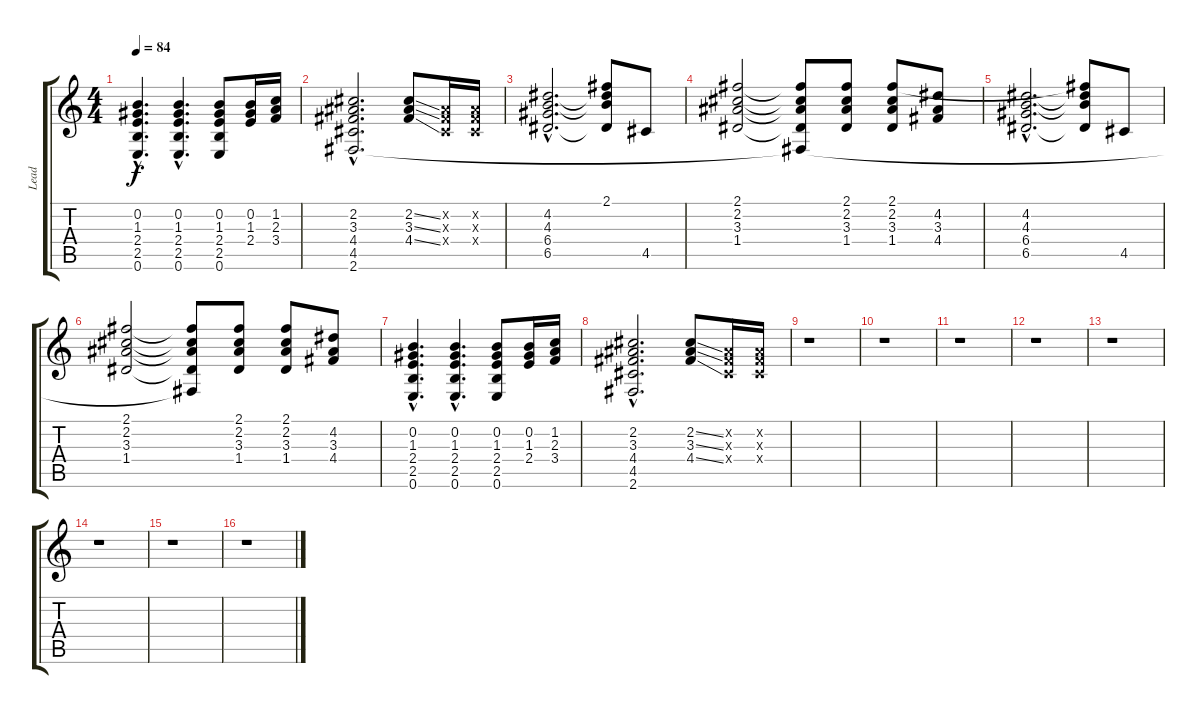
\track ("Lead" "Lead") {instrument distortionguitar}
\staff {score tabs}
\tuning (E4 B3 G3 D3 A2 E2) {hide}
\ts (4 4)
\tempo 84
\clef g2
\ks c
(0.2{hac} 1.3{hac} 2.4{hac} 2.5{hac} 0.6{hac}).4{d dy f} (0.2{hac} 1.3{hac} 2.4{hac} 2.5{hac} 0.6{hac}).4{d} (0.2 1.3 2.4 2.5 0.6).8 (0.2 1.3 2.4).16 (1.2 2.3 3.4).16 |
(2.2{hac} 3.3{hac} 4.4{hac} 4.5{hac} 2.6{hac}).2{d} (2.2{ss} 3.3{ss} 4.4{ss}).8 (-1.2{x} -1.3{x} -1.4{x}).16 (-1.2{x} -1.3{x} -1.4{x}).16 |
(4.2{hac} 4.3{hac} 6.4{hac} 6.5{hac}).2{d} (2.1{t} 4.2{t} 4.3{t} 6.5{t}).8 4.5.8 |
(2.1 2.2 3.3 1.4).2 (2.1{t} 2.2{t} 3.3{t} 1.4{t} 2.6{t}).8 (2.1 2.2 3.3 1.4).8 (2.1 2.2 3.3 1.4).8 (4.2 3.3 4.4).8 |
(4.2{hac} 4.3{hac} 6.4{hac} 6.5{hac}).2{d} (2.1{t} 4.2{t} 4.3{t} 6.5{t}).8 4.5.8 |
(2.1 2.2 3.3 1.4).2 (2.1{t} 2.2{t} 3.3{t} 1.4{t} 2.6{t}).8 (2.1 2.2 3.3 1.4).8 (2.1 2.2 3.3 1.4).8 (4.2 3.3 4.4).8 |
(0.2{hac} 1.3{hac} 2.4{hac} 2.5{hac} 0.6{hac}).4{d} (0.2{hac} 1.3{hac} 2.4{hac} 2.5{hac} 0.6{hac}).4{d} (0.2 1.3 2.4 2.5 0.6).8 (0.2 1.3 2.4).16 (1.2 2.3 3.4).16 |
(2.2{hac} 3.3{hac} 4.4{hac} 4.5{hac} 2.6{hac}).2{d} (2.2{ss} 3.3{ss} 4.4{ss}).8 (-1.2{x} -1.3{x} -1.4{x}).16 (-1.2{x} -1.3{x} -1.4{x}).16 |
r.1 |
r.1 |
r.1 |
r.1 |
r.1 |
r.1 |
r.1 |
r.1
